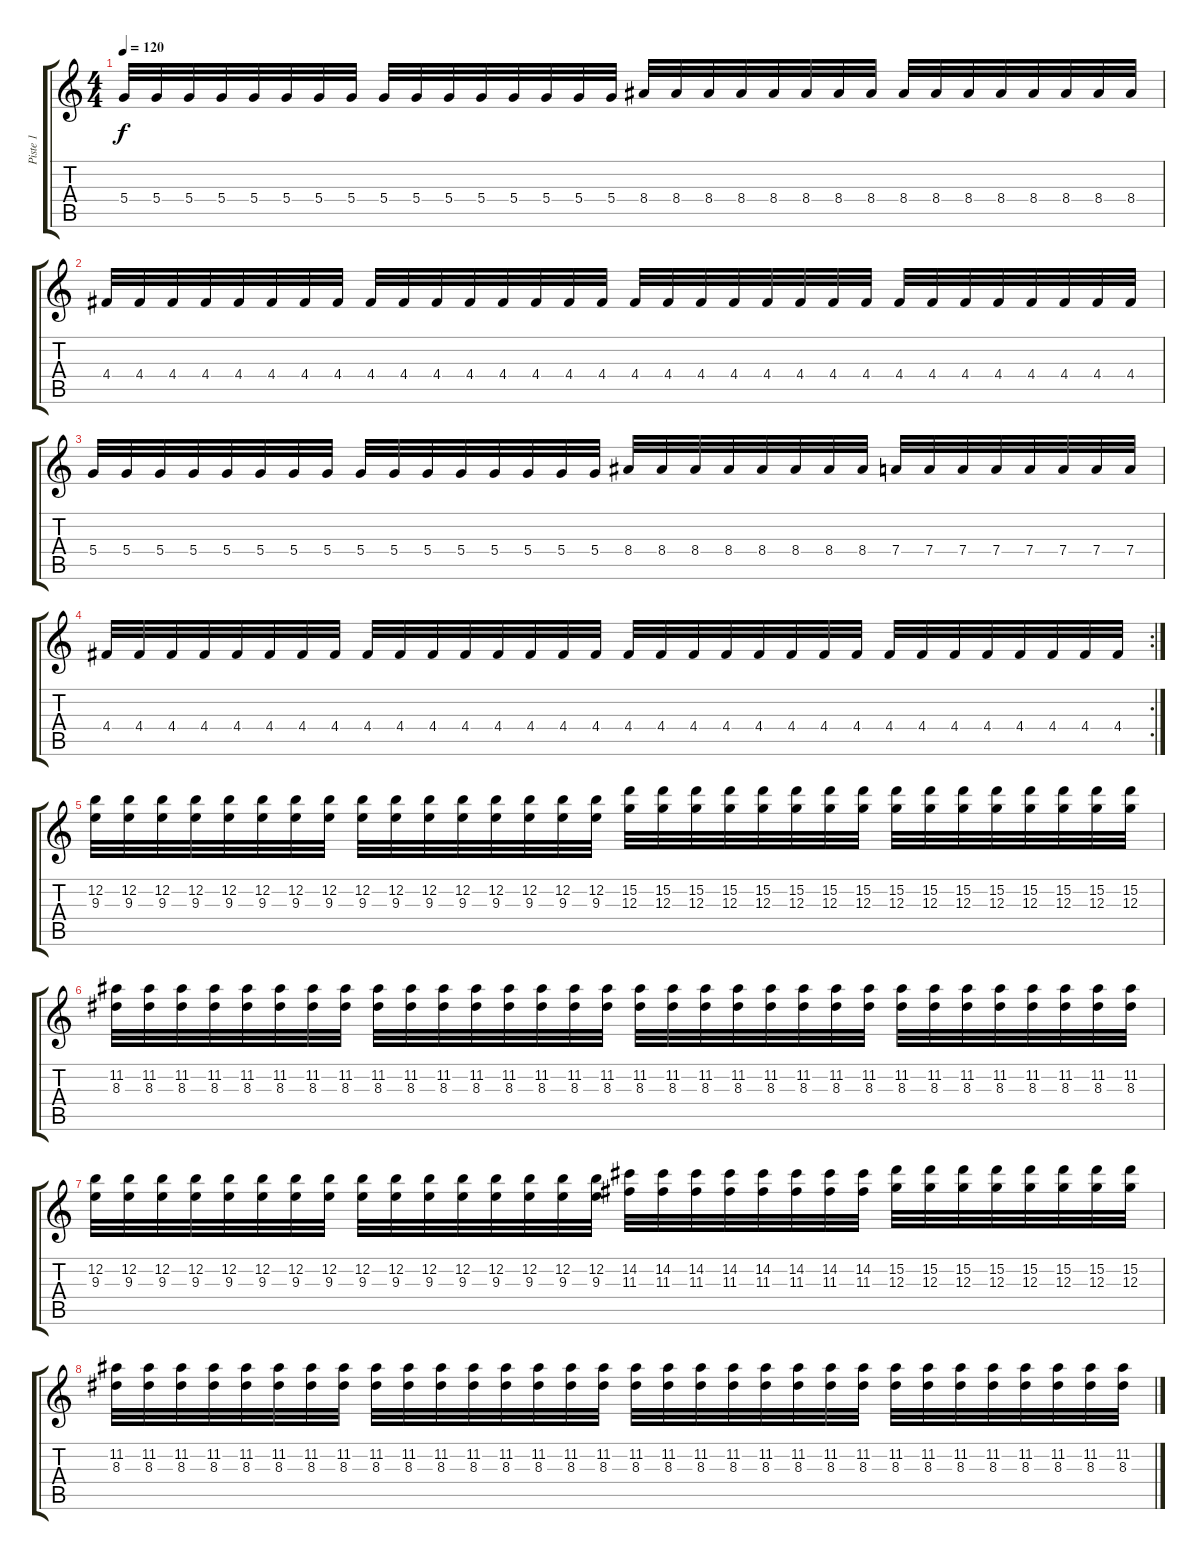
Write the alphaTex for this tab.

\track ("Piste 1" "Piste 1") {instrument distortionguitar}
\staff {score tabs}
\tuning (E4 B3 G3 D3 A2 E2) {hide}
\ts (4 4)
\tempo 120
\clef g2
\ks c
5.4.32{dy f} 5.4.32 5.4.32 5.4.32 5.4.32 5.4.32 5.4.32 5.4.32 5.4.32 5.4.32 5.4.32 5.4.32 5.4.32 5.4.32 5.4.32 5.4.32 8.4.32 8.4.32 8.4.32 8.4.32 8.4.32 8.4.32 8.4.32 8.4.32 8.4.32 8.4.32 8.4.32 8.4.32 8.4.32 8.4.32 8.4.32 8.4.32 |
4.4.32 4.4.32 4.4.32 4.4.32 4.4.32 4.4.32 4.4.32 4.4.32 4.4.32 4.4.32 4.4.32 4.4.32 4.4.32 4.4.32 4.4.32 4.4.32 4.4.32 4.4.32 4.4.32 4.4.32 4.4.32 4.4.32 4.4.32 4.4.32 4.4.32 4.4.32 4.4.32 4.4.32 4.4.32 4.4.32 4.4.32 4.4.32 |
5.4.32 5.4.32 5.4.32 5.4.32 5.4.32 5.4.32 5.4.32 5.4.32 5.4.32 5.4.32 5.4.32 5.4.32 5.4.32 5.4.32 5.4.32 5.4.32 8.4.32 8.4.32 8.4.32 8.4.32 8.4.32 8.4.32 8.4.32 8.4.32 7.4.32 7.4.32 7.4.32 7.4.32 7.4.32 7.4.32 7.4.32 7.4.32 |
\rc 2
4.4.32 4.4.32 4.4.32 4.4.32 4.4.32 4.4.32 4.4.32 4.4.32 4.4.32 4.4.32 4.4.32 4.4.32 4.4.32 4.4.32 4.4.32 4.4.32 4.4.32 4.4.32 4.4.32 4.4.32 4.4.32 4.4.32 4.4.32 4.4.32 4.4.32 4.4.32 4.4.32 4.4.32 4.4.32 4.4.32 4.4.32 4.4.32 |
(12.2 9.3).32{volume 10} (12.2 9.3).32 (12.2 9.3).32 (12.2 9.3).32 (12.2 9.3).32 (12.2 9.3).32 (12.2 9.3).32 (12.2 9.3).32 (12.2 9.3).32 (12.2 9.3).32 (12.2 9.3).32 (12.2 9.3).32 (12.2 9.3).32 (12.2 9.3).32 (12.2 9.3).32 (12.2 9.3).32 (15.2 12.3).32 (15.2 12.3).32 (15.2 12.3).32 (15.2 12.3).32 (15.2 12.3).32 (15.2 12.3).32 (15.2 12.3).32 (15.2 12.3).32 (15.2 12.3).32 (15.2 12.3).32 (15.2 12.3).32 (15.2 12.3).32 (15.2 12.3).32 (15.2 12.3).32 (15.2 12.3).32 (15.2 12.3).32 |
(11.2 8.3).32 (11.2 8.3).32 (11.2 8.3).32 (11.2 8.3).32 (11.2 8.3).32 (11.2 8.3).32 (11.2 8.3).32 (11.2 8.3).32 (11.2 8.3).32 (11.2 8.3).32 (11.2 8.3).32 (11.2 8.3).32 (11.2 8.3).32 (11.2 8.3).32 (11.2 8.3).32 (11.2 8.3).32 (11.2 8.3).32 (11.2 8.3).32 (11.2 8.3).32 (11.2 8.3).32 (11.2 8.3).32 (11.2 8.3).32 (11.2 8.3).32 (11.2 8.3).32 (11.2 8.3).32 (11.2 8.3).32 (11.2 8.3).32 (11.2 8.3).32 (11.2 8.3).32 (11.2 8.3).32 (11.2 8.3).32 (11.2 8.3).32 |
(12.2 9.3).32 (12.2 9.3).32 (12.2 9.3).32 (12.2 9.3).32 (12.2 9.3).32 (12.2 9.3).32 (12.2 9.3).32 (12.2 9.3).32 (12.2 9.3).32 (12.2 9.3).32 (12.2 9.3).32 (12.2 9.3).32 (12.2 9.3).32 (12.2 9.3).32 (12.2 9.3).32 (12.2 9.3).32 (14.2 11.3).32 (14.2 11.3).32 (14.2 11.3).32 (14.2 11.3).32 (14.2 11.3).32 (14.2 11.3).32 (14.2 11.3).32 (14.2 11.3).32 (15.2 12.3).32 (15.2 12.3).32 (15.2 12.3).32 (15.2 12.3).32 (15.2 12.3).32 (15.2 12.3).32 (15.2 12.3).32 (15.2 12.3).32 |
(11.2 8.3).32 (11.2 8.3).32 (11.2 8.3).32 (11.2 8.3).32 (11.2 8.3).32 (11.2 8.3).32 (11.2 8.3).32 (11.2 8.3).32 (11.2 8.3).32 (11.2 8.3).32 (11.2 8.3).32 (11.2 8.3).32 (11.2 8.3).32 (11.2 8.3).32 (11.2 8.3).32 (11.2 8.3).32 (11.2 8.3).32 (11.2 8.3).32 (11.2 8.3).32 (11.2 8.3).32 (11.2 8.3).32 (11.2 8.3).32 (11.2 8.3).32 (11.2 8.3).32 (11.2 8.3).32 (11.2 8.3).32 (11.2 8.3).32 (11.2 8.3).32 (11.2 8.3).32 (11.2 8.3).32 (11.2 8.3).32 (11.2 8.3).32
